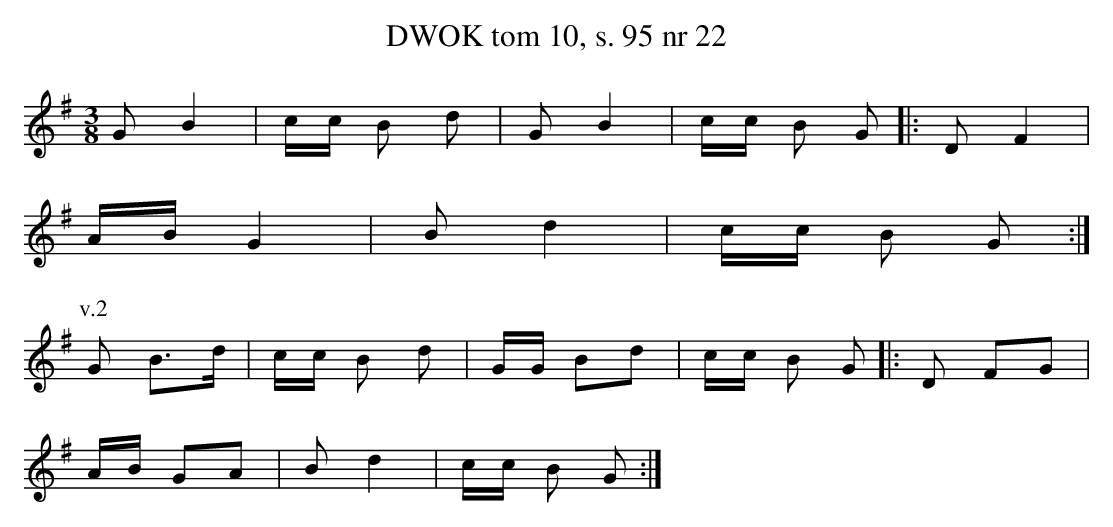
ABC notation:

X:1
T:DWOK tom 10, s. 95 nr 22
L:1/16
M:3/8
K:G
G2 B4|cc B2 d2|G2 B4|cc B2 G2|:D2 F4|
AB G4|B2 d4|cc B2 G2:|
P:v.2
G2 B3d|cc B2 d2|GG B2d2|cc B2 G2|:D2 F2G2|
AB G2A2|B2 d4|cc B2 G2:|
